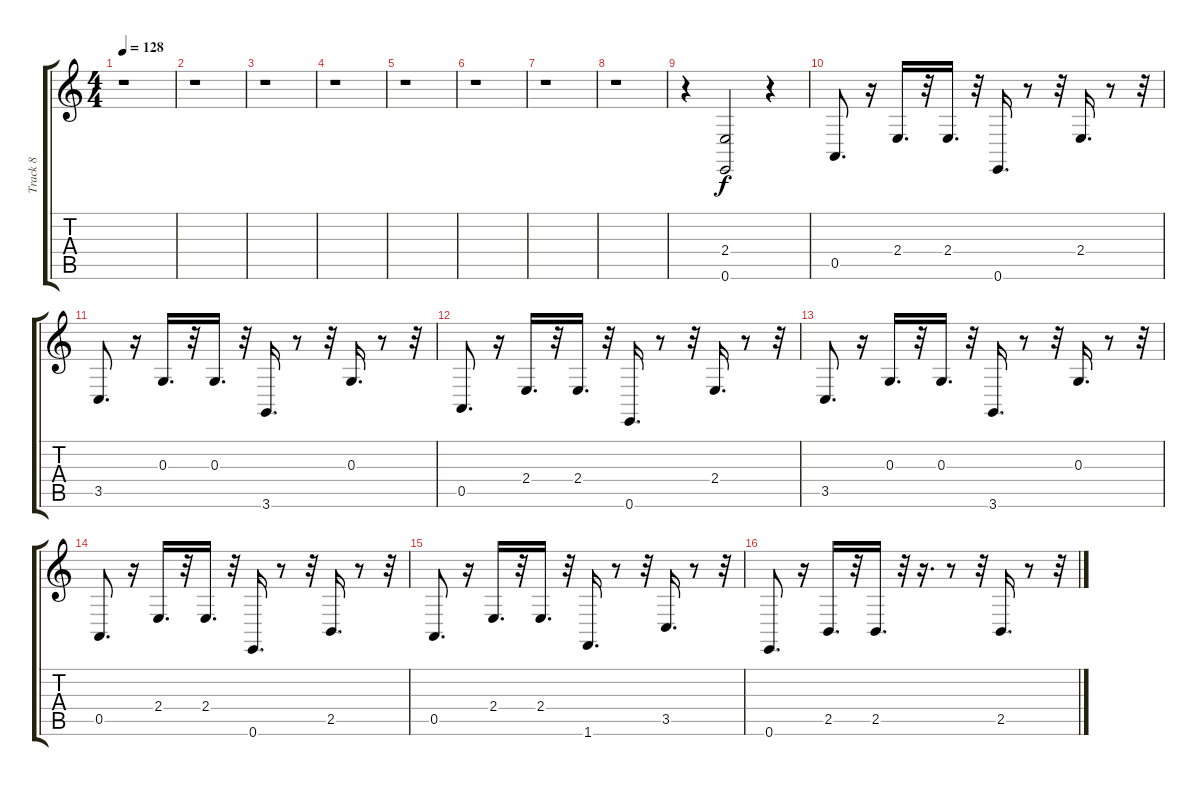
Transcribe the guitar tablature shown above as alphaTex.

\track ("Track 8" "Track 8") {instrument timpani}
\staff {score tabs}
\tuning (E4 B3 G3 D3 A2 E2) {hide}
\ts (4 4)
\tempo 128
\clef g2
\ks c
r.1{dy f} |
r.1 |
r.1 |
r.1 |
r.1 |
r.1 |
r.1 |
r.1 |
r.4 (2.4 0.6).2 r.4 |
0.5.8{d} r.16 2.4.16{d} r.32 2.4.16{d} r.32 0.6.16{d} r.8 r.32 2.4.16{d} r.8 r.32 |
3.5.8{d} r.16 0.3.16{d} r.32 0.3.16{d} r.32 3.6.16{d} r.8 r.32 0.3.16{d} r.8 r.32 |
0.5.8{d} r.16 2.4.16{d} r.32 2.4.16{d} r.32 0.6.16{d} r.8 r.32 2.4.16{d} r.8 r.32 |
3.5.8{d} r.16 0.3.16{d} r.32 0.3.16{d} r.32 3.6.16{d} r.8 r.32 0.3.16{d} r.8 r.32 |
0.5.8{d} r.16 2.4.16{d} r.32 2.4.16{d} r.32 0.6.16{d} r.8 r.32 2.5.16{d} r.8 r.32 |
0.5.8{d} r.16 2.4.16{d} r.32 2.4.16{d} r.32 1.6.16{d} r.8 r.32 3.5.16{d} r.8 r.32 |
0.6.8{d} r.16 2.5.16{d} r.32 2.5.16{d} r.32 r.16{d} r.8 r.32 2.5.16{d} r.8 r.32
